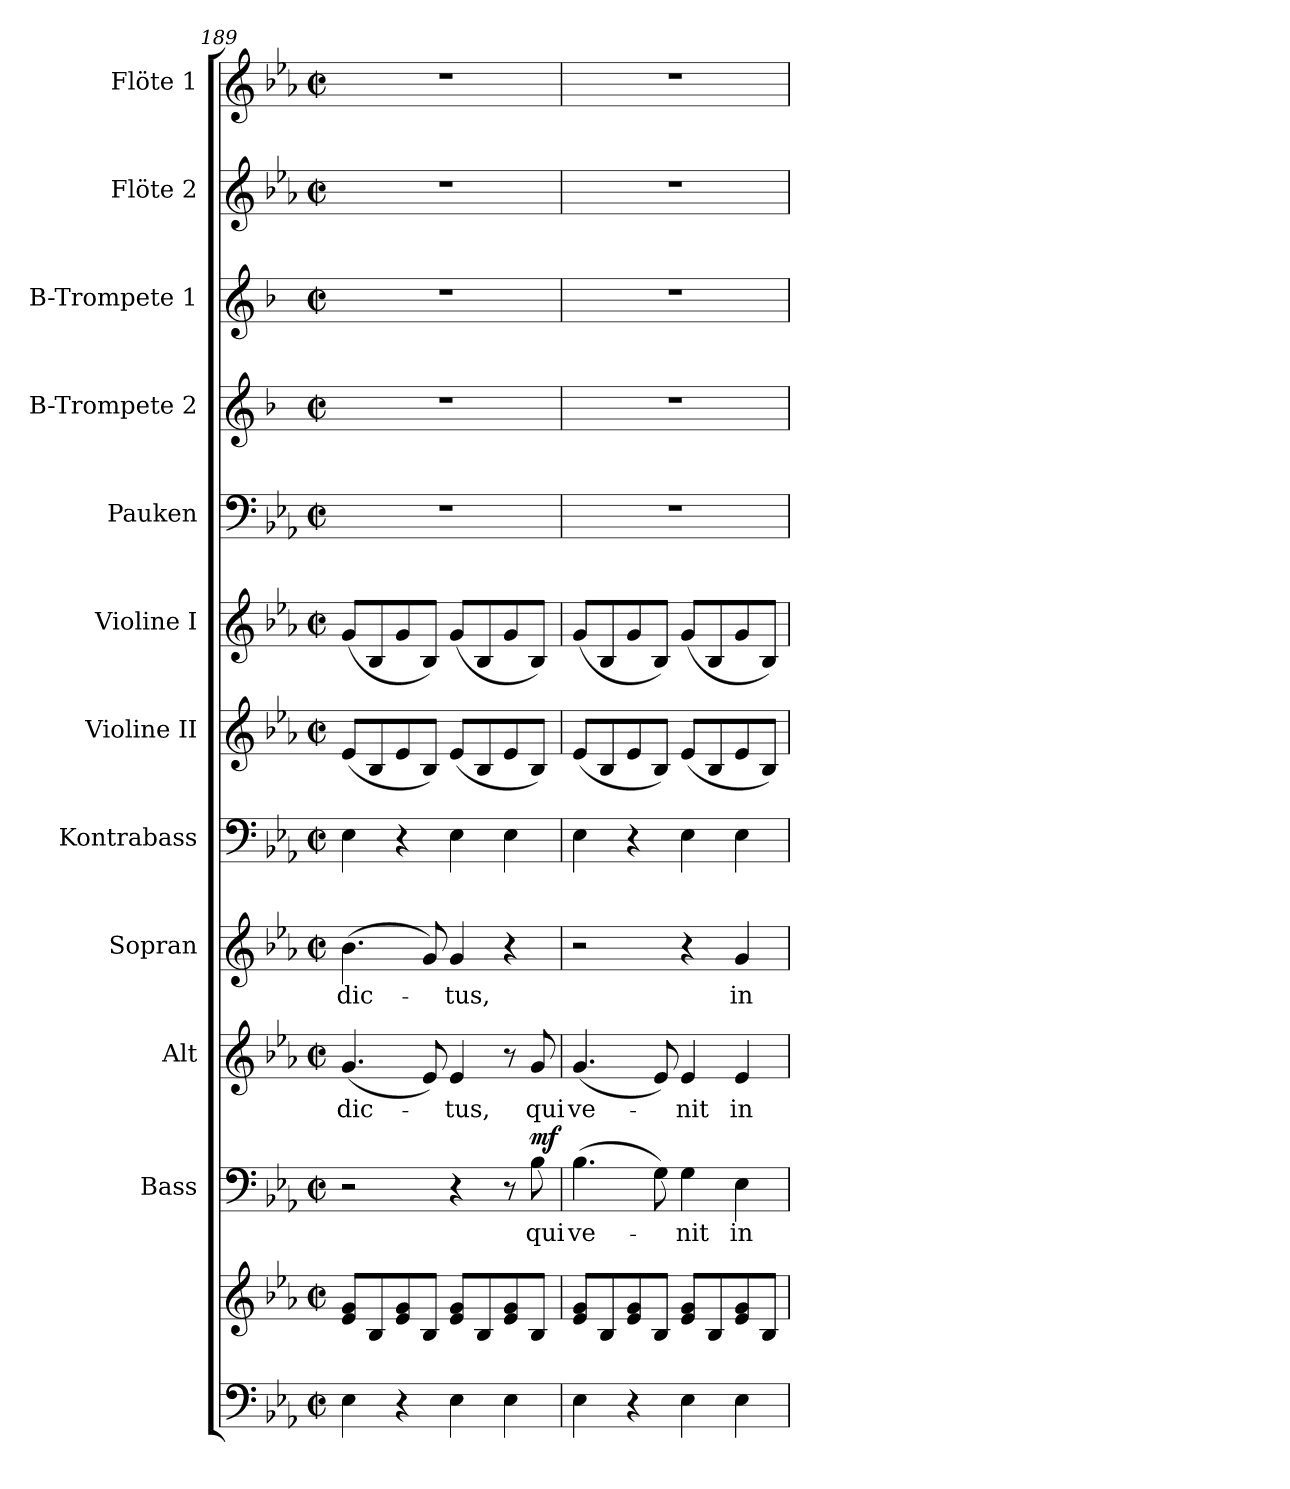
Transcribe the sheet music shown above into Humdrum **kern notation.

**kern	**kern	**kern	**text	**dynam	**kern	**text	**kern	**text	**kern	**kern	**kern	**kern	**kern	**kern	**kern	**kern
*part12	*part12	*part11	*part11	*part11	*part10	*part10	*part9	*part9	*part8	*part7	*part6	*part5	*part4	*part3	*part2	*part1
*staff13	*staff12	*staff11	*staff11	*staff11	*staff10	*staff10	*staff9	*staff9	*staff8	*staff7	*staff6	*staff5	*staff4	*staff3	*staff2	*staff1
*	*	*I"Bass	*	*	*I"Alt	*	*I"Sopran	*	*I"Kontrabass	*I"Violine II	*I"Violine I	*I"Pauken	*I"B-Trompete 2	*I"B-Trompete 1	*I"Flöte 2	*I"Flöte 1
*	*	*I'B.	*	*	*I'A.	*	*I'S.	*	*I'Kb.	*I'Vl. II	*I'Vl. I	*I'Pk.	*I'B Trp. 2	*I'B Trp. 1	*I'Fl. 2	*I'Fl. 1
!!LO:PB:g=z
*clefF4	*clefG2	*clefF4	*	*	*clefG2	*	*clefG2	*	*clefF4	*clefG2	*clefG2	*clefF4	*clefG2	*clefG2	*clefG2	*clefG2
*	*	*	*	*	*	*	*	*	*ITrd7c12	*	*	*	*ITrd1c2	*ITrd1c2	*	*
*k[b-e-a-]	*k[b-e-a-]	*k[b-e-a-]	*	*	*k[b-e-a-]	*	*k[b-e-a-]	*	*k[b-e-a-]	*k[b-e-a-]	*k[b-e-a-]	*k[b-e-a-]	*k[b-e-a-]	*k[b-e-a-]	*k[b-e-a-]	*k[b-e-a-]
*E-:	*E-:	*E-:	*	*	*E-:	*	*E-:	*	*E-:	*E-:	*E-:	*E-:	*E-:	*E-:	*E-:	*E-:
*M2/2	*M2/2	*M2/2	*	*	*M2/2	*	*M2/2	*	*M2/2	*M2/2	*M2/2	*M2/2	*M2/2	*M2/2	*M2/2	*M2/2
*met(c|)	*met(c|)	*met(c|)	*	*	*met(c|)	*	*met(c|)	*	*met(c|)	*met(c|)	*met(c|)	*met(c|)	*met(c|)	*met(c|)	*met(c|)	*met(c|)
=189	=189	=189	=189	=189	=189	=189	=189	=189	=189	=189	=189	=189	=189	=189	=189	=189
!	!	!	!	!	!	!LO:LY:b	!	!LO:LY:b	!	!	!	!	!	!	!	!
4E-\	8e-/ 8g/L	2r	.	.	(<4.g/	-dic-	(>4.b-\	-dic-	4EE-\	(<8e-/L	(<8g/L	1r	1r	1r	1r	1r
.	8B-/	.	.	.	.	.	.	.	.	8B-/	8B-/	.	.	.	.	.
4r	8e-/ 8g/	.	.	.	.	.	.	.	4r	8e-/	8g/	.	.	.	.	.
.	8B-/J	.	.	.	8e-/)	.	8g/)	.	.	8B-/J)	8B-/J)	.	.	.	.	.
!	!	!	!	!	!	!LO:LY:b	!	!LO:LY:b	!	!	!	!	!	!	!	!
4E-\	8e-/ 8g/L	4r	.	.	4e-/	-tus,	4g/	-tus,	4EE-\	(<8e-/L	(<8g/L	.	.	.	.	.
.	8B-/	.	.	.	.	.	.	.	.	8B-/	8B-/	.	.	.	.	.
4E-\	8e-/ 8g/	8r	.	.	8r	.	4r	.	4EE-\	8e-/	8g/	.	.	.	.	.
!	!	!	!LO:LY:b	!LO:DY:a	!	!LO:LY:b	!	!	!	!	!	!	!	!	!	!
.	8B-/J	8B-\	qui	mf	8g/	qui	.	.	.	8B-/J)	8B-/J)	.	.	.	.	.
=190	=190	=190	=190	=190	=190	=190	=190	=190	=190	=190	=190	=190	=190	=190	=190	=190
!	!	!	!LO:LY:b	!	!	!LO:LY:b	!	!	!	!	!	!	!	!	!	!
4E-\	8e-/ 8g/L	(>4.B-\	ve-	.	(<4.g/	ve-	2r	.	4EE-\	(<8e-/L	(<8g/L	1r	1r	1r	1r	1r
.	8B-/	.	.	.	.	.	.	.	.	8B-/	8B-/	.	.	.	.	.
4r	8e-/ 8g/	.	.	.	.	.	.	.	4r	8e-/	8g/	.	.	.	.	.
.	8B-/J	8G\)	.	.	8e-/)	.	.	.	.	8B-/J)	8B-/J)	.	.	.	.	.
!	!	!	!LO:LY:b	!	!	!LO:LY:b	!	!	!	!	!	!	!	!	!	!
4E-\	8e-/ 8g/L	4G\	-nit	.	4e-/	-nit	4r	.	4EE-\	(<8e-/L	(<8g/L	.	.	.	.	.
.	8B-/	.	.	.	.	.	.	.	.	8B-/	8B-/	.	.	.	.	.
!	!	!	!LO:LY:b	!	!	!LO:LY:b	!	!LO:LY:b	!	!	!	!	!	!	!	!
4E-\	8e-/ 8g/	4E-\	in	.	4e-/	in	4g/	in	4EE-\	8e-/	8g/	.	.	.	.	.
.	8B-/J	.	.	.	.	.	.	.	.	8B-/J)	8B-/J)	.	.	.	.	.
=	=	=	=	=	=	=	=	=	=	=	=	=	=	=	=	=
*-	*-	*-	*-	*-	*-	*-	*-	*-	*-	*-	*-	*-	*-	*-	*-	*-
